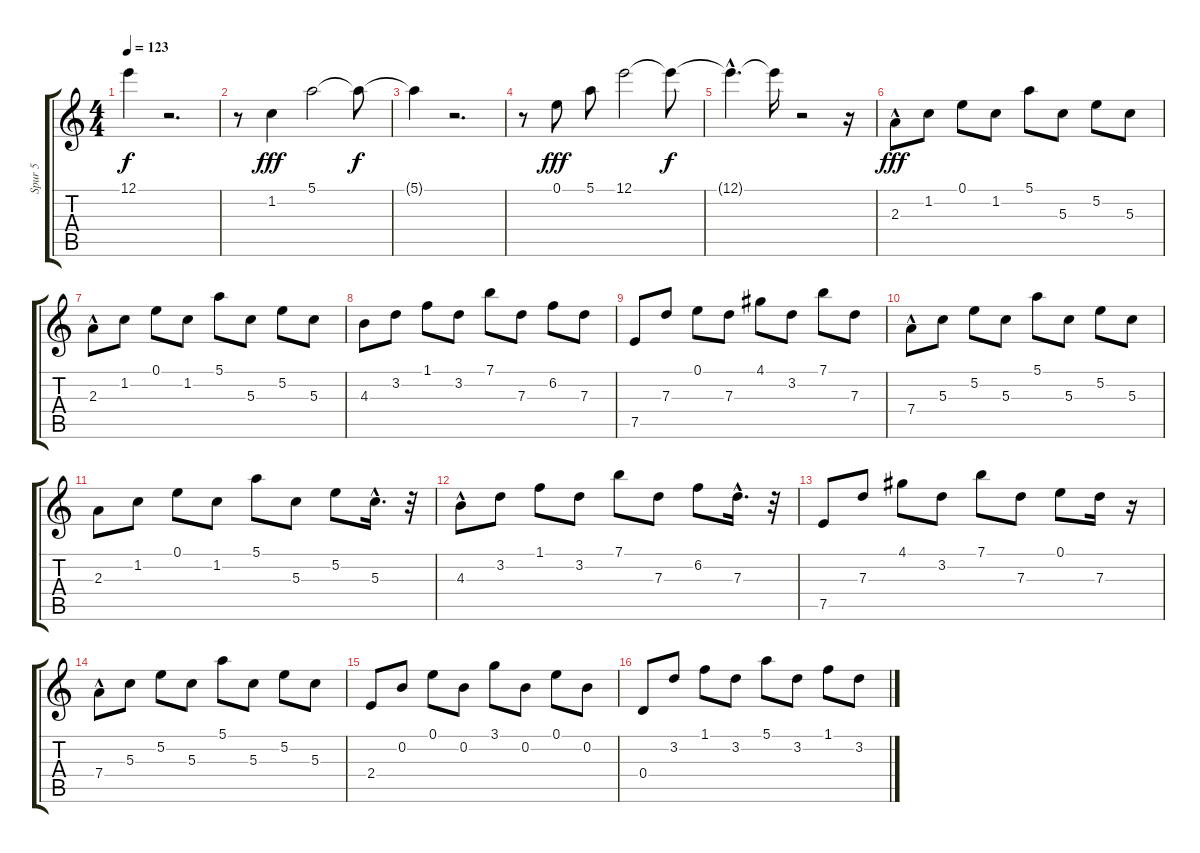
\track ("Spur 5" "Spur 5") {instrument acousticguitarsteel}
\staff {score tabs}
\tuning (E4 B3 G3 D3 A2 E2) {hide}
\ts (4 4)
\tempo 123
\clef g2
\ks c
12.1{t}.4{dy f} r.2{d} |
r.8 1.2.4{dy fff} 5.1.2 5.1{t}.8{dy f} |
5.1{t}.4 r.2{d} |
r.8 0.1.8{dy fff} 5.1.8 12.1.2 12.1{t}.8{dy f} |
12.1{hac t}.4{d} 12.1{t}.16 r.2 r.16 |
2.3{hac}.8{dy fff} 1.2.8 0.1.8 1.2.8 5.1.8 5.3.8 5.2.8 5.3.8 |
2.3{hac}.8 1.2.8 0.1.8 1.2.8 5.1.8 5.3.8 5.2.8 5.3.8 |
4.3.8 3.2.8 1.1.8 3.2.8 7.1.8 7.3.8 6.2.8 7.3.8 |
7.5.8 7.3.8 0.1.8 7.3.8 4.1.8 3.2.8 7.1.8 7.3.8 |
7.4{hac}.8 5.3.8 5.2.8 5.3.8 5.1.8 5.3.8 5.2.8 5.3.8 |
2.3.8 1.2.8 0.1.8 1.2.8 5.1.8 5.3.8 5.2.8 5.3{hac}.16{d} r.32 |
4.3{hac}.8 3.2.8 1.1.8 3.2.8 7.1.8 7.3.8 6.2.8 7.3{hac}.16{d} r.32 |
7.5.8 7.3.8 4.1.8 3.2.8 7.1.8 7.3.8 0.1.8 7.3.16 r.16 |
7.4{hac}.8 5.3.8 5.2.8 5.3.8 5.1.8 5.3.8 5.2.8 5.3.8 |
2.4.8 0.2.8 0.1.8 0.2.8 3.1.8 0.2.8 0.1.8 0.2.8 |
0.4.8 3.2.8 1.1.8 3.2.8 5.1.8 3.2.8 1.1.8 3.2.8
